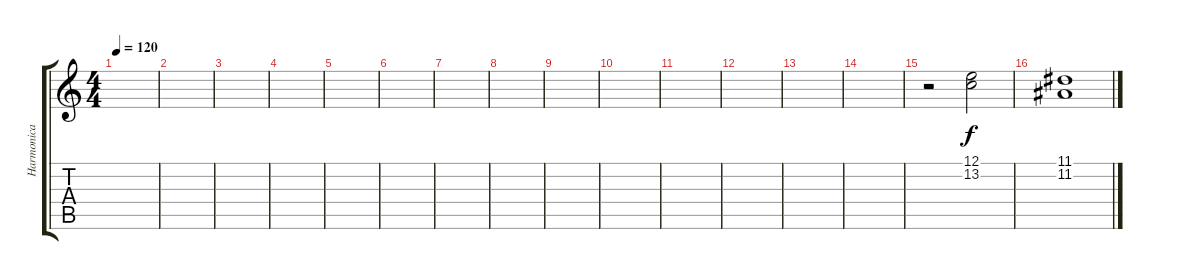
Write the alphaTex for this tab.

\track ("Harmonica" "Harmonica") {instrument harmonica}
\staff {score tabs}
\tuning (E4 B3 G3 D3 A2 E2) {hide}
\ts (4 4)
\tempo 120
\clef g2
\ks c
|
|
|
|
|
|
|
|
|
|
|
|
|
|
r.2 (12.1 13.2).2 |
(11.1 11.2).1
